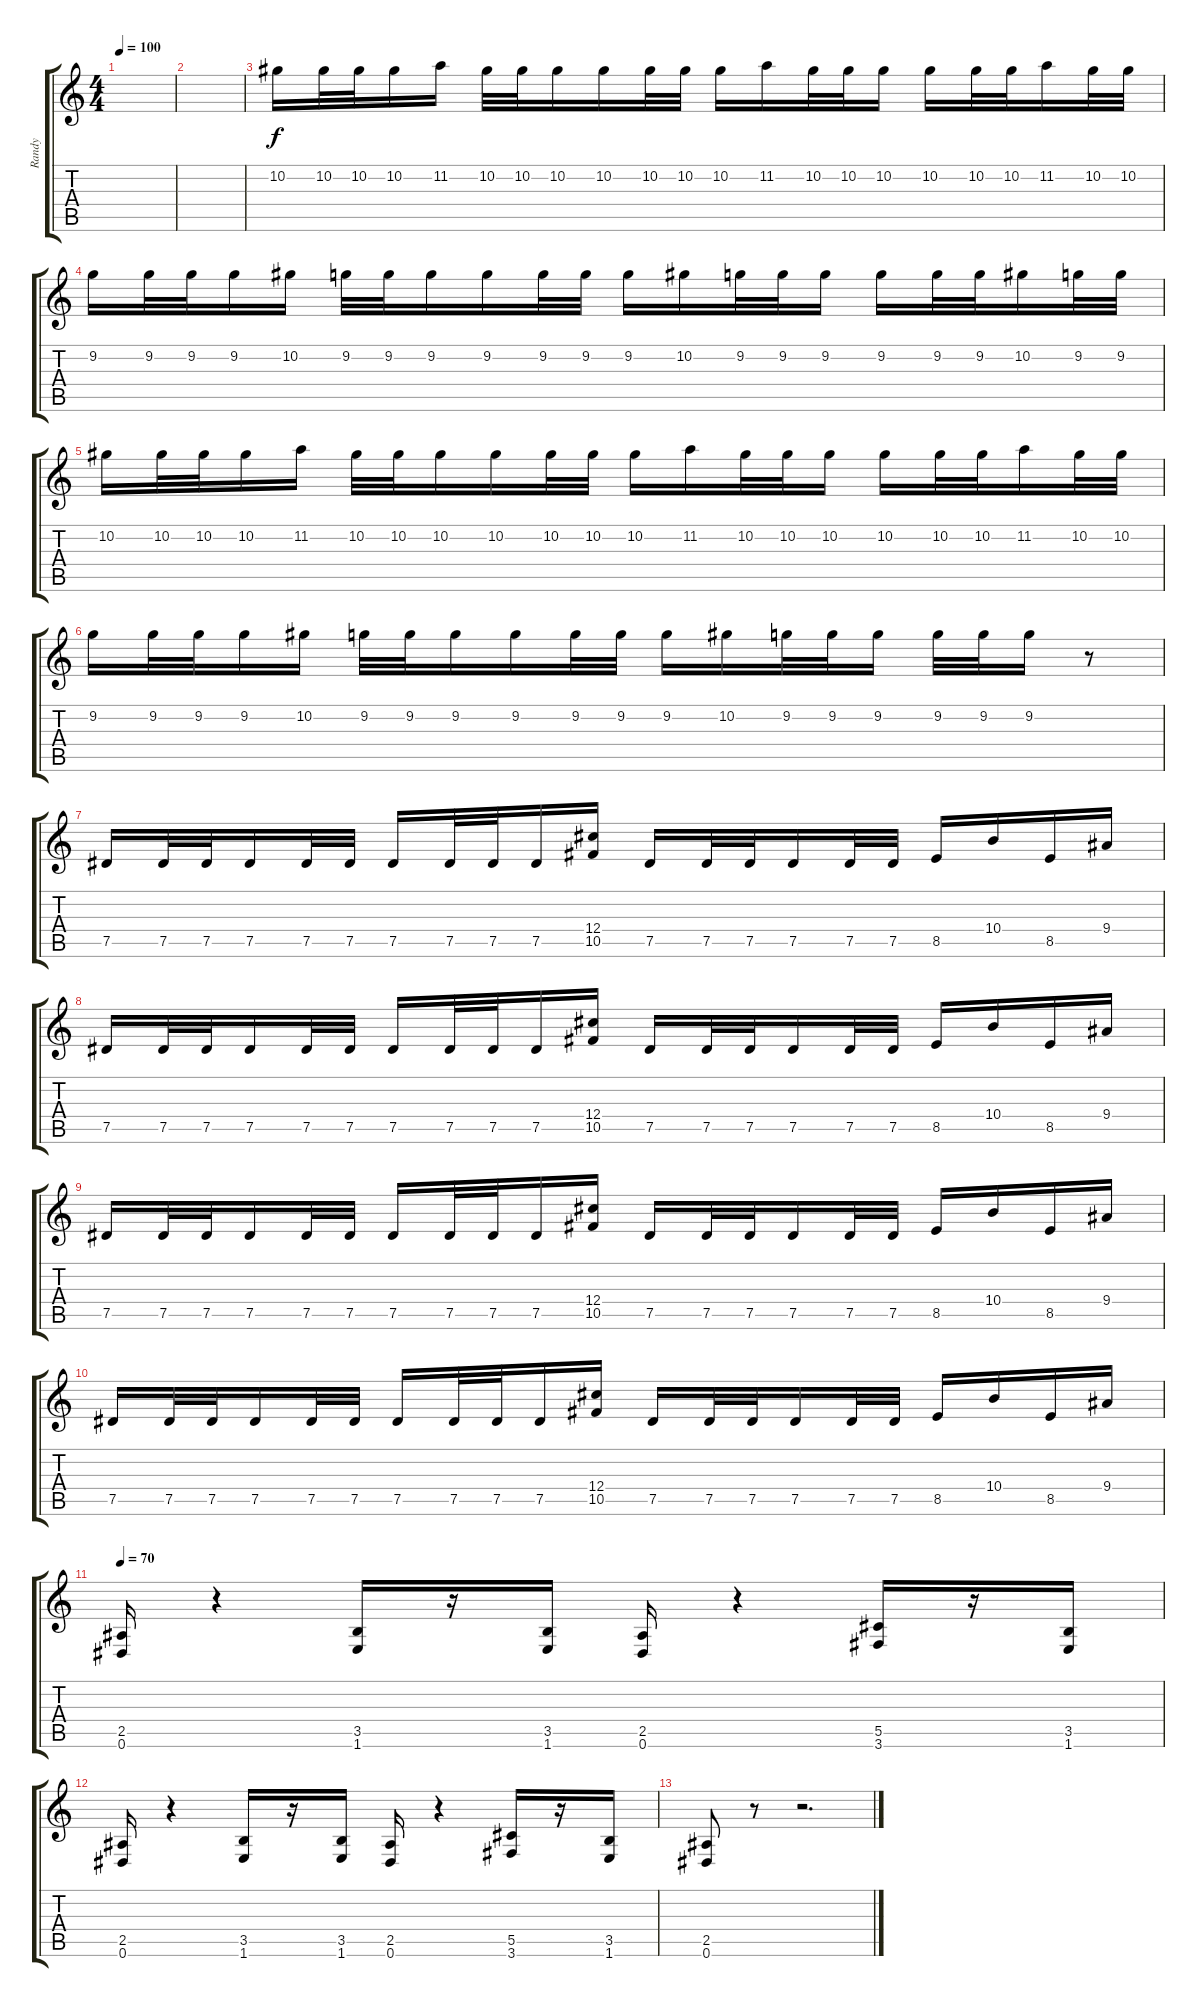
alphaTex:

\track ("Randy" "Randy") {instrument distortionguitar}
\staff {score tabs}
\tuning (Eb4 Bb3 Gb3 Db3 Ab2 Eb2) {hide}
\ts (4 4)
\tempo 100
\clef g2
\ks c
|
|
10.2.16 10.2.32 10.2.32 10.2.16 11.2.16 10.2.32 10.2.32 10.2.16 10.2.16 10.2.32 10.2.32 10.2.16 11.2.16 10.2.32 10.2.32 10.2.16 10.2.16 10.2.32 10.2.32 11.2.16 10.2.32 10.2.32 |
9.2.16 9.2.32 9.2.32 9.2.16 10.2.16 9.2.32 9.2.32 9.2.16 9.2.16 9.2.32 9.2.32 9.2.16 10.2.16 9.2.32 9.2.32 9.2.16 9.2.16 9.2.32 9.2.32 10.2.16 9.2.32 9.2.32 |
10.2.16 10.2.32 10.2.32 10.2.16 11.2.16 10.2.32 10.2.32 10.2.16 10.2.16 10.2.32 10.2.32 10.2.16 11.2.16 10.2.32 10.2.32 10.2.16 10.2.16 10.2.32 10.2.32 11.2.16 10.2.32 10.2.32 |
9.2.16 9.2.32 9.2.32 9.2.16 10.2.16 9.2.32 9.2.32 9.2.16 9.2.16 9.2.32 9.2.32 9.2.16 10.2.16 9.2.32 9.2.32 9.2.16 9.2.32 9.2.32 9.2.16 r.8 |
7.5.16 7.5.32 7.5.32 7.5.16 7.5.32 7.5.32 7.5.16 7.5.32 7.5.32 7.5.16 (12.4 10.5).16 7.5.16 7.5.32 7.5.32 7.5.16 7.5.32 7.5.32 8.5.16 10.4.16 8.5.16 9.4.16 |
7.5.16 7.5.32 7.5.32 7.5.16 7.5.32 7.5.32 7.5.16 7.5.32 7.5.32 7.5.16 (12.4 10.5).16 7.5.16 7.5.32 7.5.32 7.5.16 7.5.32 7.5.32 8.5.16 10.4.16 8.5.16 9.4.16 |
7.5.16 7.5.32 7.5.32 7.5.16 7.5.32 7.5.32 7.5.16 7.5.32 7.5.32 7.5.16 (12.4 10.5).16 7.5.16 7.5.32 7.5.32 7.5.16 7.5.32 7.5.32 8.5.16 10.4.16 8.5.16 9.4.16 |
7.5.16 7.5.32 7.5.32 7.5.16 7.5.32 7.5.32 7.5.16 7.5.32 7.5.32 7.5.16 (12.4 10.5).16 7.5.16 7.5.32 7.5.32 7.5.16 7.5.32 7.5.32 8.5.16 10.4.16 8.5.16 9.4.16 |
\tempo 70
(2.5 0.6).16 r.4 (3.5 1.6).16 r.16 (3.5 1.6).16 (2.5 0.6).16 r.4 (5.5 3.6).16 r.16 (3.5 1.6).16 |
(2.5 0.6).16 r.4 (3.5 1.6).16 r.16 (3.5 1.6).16 (2.5 0.6).16 r.4 (5.5 3.6).16 r.16 (3.5 1.6).16 |
(2.5 0.6).8 r.8 r.2{d}
